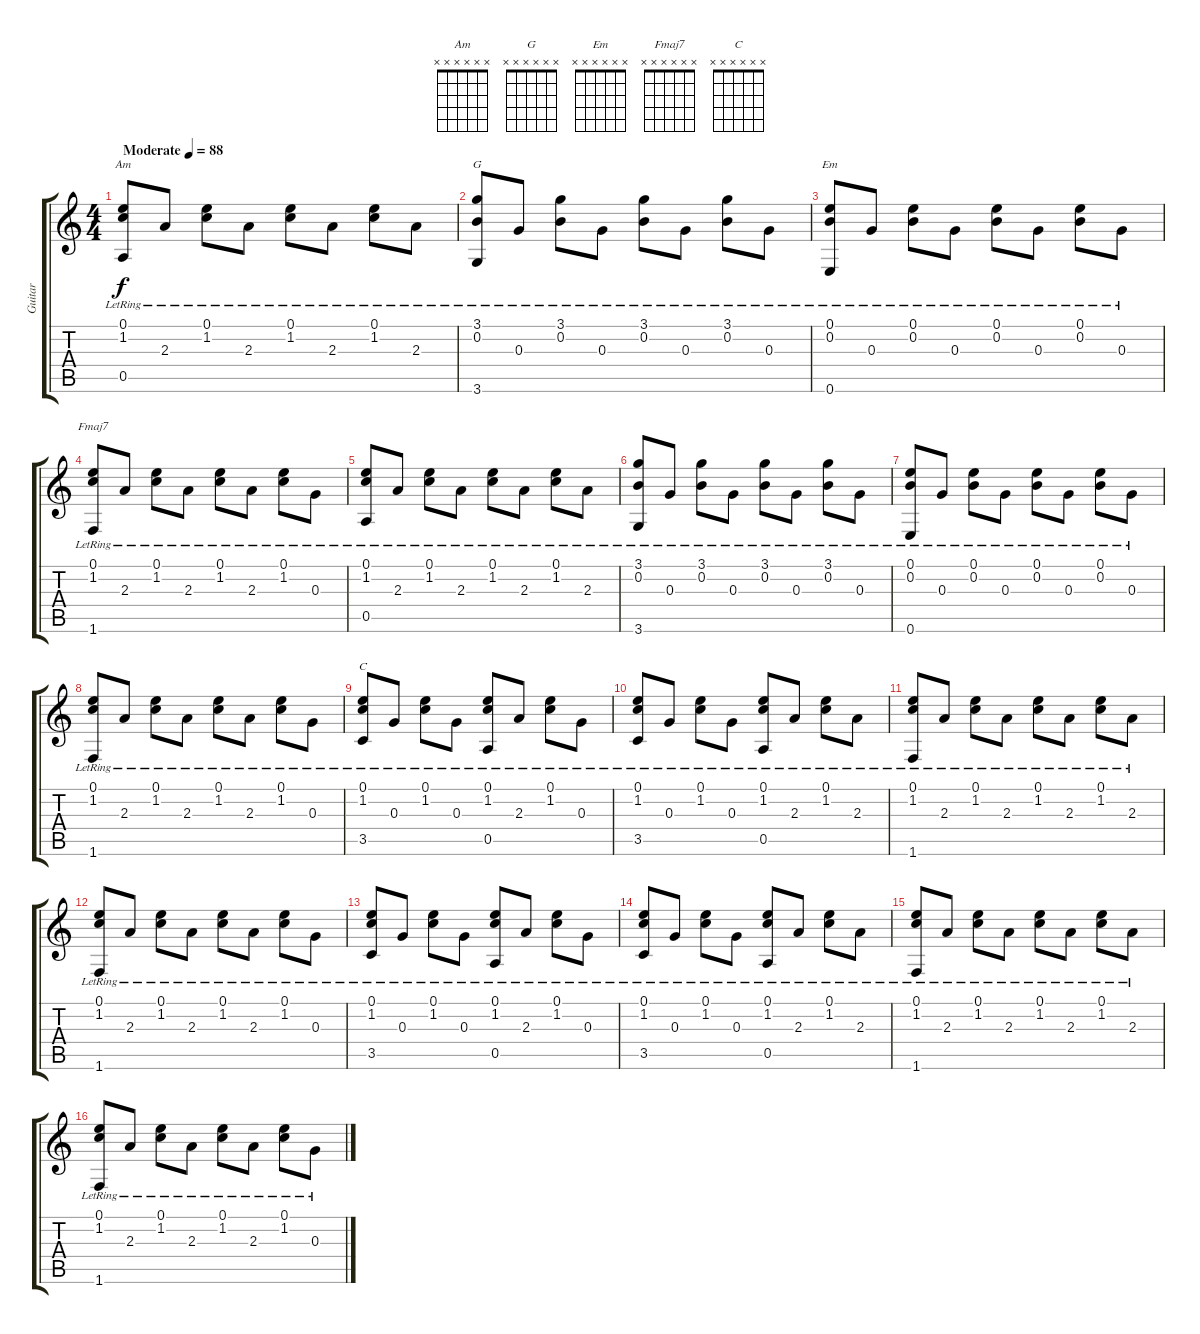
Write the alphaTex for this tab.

\track ("Guitar" "Guitar") {instrument acousticguitarnylon}
\staff {score tabs}
\tuning (E4 B3 G3 D3 A2 E2) {hide}
\chord ("Am" x x x x x x)
\chord ("G" x x x x x x)
\chord ("Em" x x x x x x)
\chord ("Fmaj7" x x x x x x)
\chord ("C" x x x x x x)
\ts (4 4)
\tempo (88 "Moderate")
\clef g2
\ks c
(0.1{lr} 1.2{lr} 0.5{lr}).8{ch "Am" dy f instrument acousticguitarnylon} 2.3{lr}.8 (0.1{lr} 1.2{lr}).8 2.3{lr}.8 (0.1{lr} 1.2{lr}).8 2.3{lr}.8 (0.1{lr} 1.2{lr}).8 2.3{lr}.8 |
(3.1{lr} 0.2{lr} 3.6{lr}).8{ch "G"} 0.3{lr}.8 (3.1{lr} 0.2{lr}).8 0.3{lr}.8 (3.1{lr} 0.2{lr}).8 0.3{lr}.8 (3.1{lr} 0.2{lr}).8 0.3{lr}.8 |
(0.1{lr} 0.2{lr} 0.6{lr}).8{ch "Em"} 0.3{lr}.8 (0.1{lr} 0.2{lr}).8 0.3{lr}.8 (0.1{lr} 0.2{lr}).8 0.3{lr}.8 (0.1{lr} 0.2{lr}).8 0.3{lr}.8 |
(0.1{lr} 1.2{lr} 1.6{lr}).8{ch "Fmaj7"} 2.3{lr}.8 (0.1{lr} 1.2{lr}).8 2.3{lr}.8 (0.1{lr} 1.2{lr}).8 2.3{lr}.8 (0.1{lr} 1.2{lr}).8 0.3{lr}.8 |
(0.1{lr} 1.2{lr} 0.5{lr}).8 2.3{lr}.8 (0.1{lr} 1.2{lr}).8 2.3{lr}.8 (0.1{lr} 1.2{lr}).8 2.3{lr}.8 (0.1{lr} 1.2{lr}).8 2.3{lr}.8 |
(3.1{lr} 0.2{lr} 3.6{lr}).8 0.3{lr}.8 (3.1{lr} 0.2{lr}).8 0.3{lr}.8 (3.1{lr} 0.2{lr}).8 0.3{lr}.8 (3.1{lr} 0.2{lr}).8 0.3{lr}.8 |
(0.1{lr} 0.2{lr} 0.6{lr}).8 0.3{lr}.8 (0.1{lr} 0.2{lr}).8 0.3{lr}.8 (0.1{lr} 0.2{lr}).8 0.3{lr}.8 (0.1{lr} 0.2{lr}).8 0.3{lr}.8 |
(0.1{lr} 1.2{lr} 1.6{lr}).8 2.3{lr}.8 (0.1{lr} 1.2{lr}).8 2.3{lr}.8 (0.1{lr} 1.2{lr}).8 2.3{lr}.8 (0.1{lr} 1.2{lr}).8 0.3{lr}.8 |
(0.1{lr} 1.2{lr} 3.5{lr}).8{ch "C"} 0.3{lr}.8 (0.1{lr} 1.2{lr}).8 0.3{lr}.8 (0.1{lr} 1.2{lr} 0.5{lr}).8 2.3{lr}.8 (0.1{lr} 1.2{lr}).8 0.3{lr}.8 |
(0.1{lr} 1.2{lr} 3.5{lr}).8 0.3{lr}.8 (0.1{lr} 1.2{lr}).8 0.3{lr}.8 (0.1{lr} 1.2{lr} 0.5{lr}).8 2.3{lr}.8 (0.1{lr} 1.2{lr}).8 2.3{lr}.8 |
(0.1{lr} 1.2{lr} 1.6{lr}).8 2.3{lr}.8 (0.1{lr} 1.2{lr}).8 2.3{lr}.8 (0.1{lr} 1.2{lr}).8 2.3{lr}.8 (0.1{lr} 1.2{lr}).8 2.3{lr}.8 |
(0.1{lr} 1.2{lr} 1.6{lr}).8 2.3{lr}.8 (0.1{lr} 1.2{lr}).8 2.3{lr}.8 (0.1{lr} 1.2{lr}).8 2.3{lr}.8 (0.1{lr} 1.2{lr}).8 0.3{lr}.8 |
(0.1{lr} 1.2{lr} 3.5{lr}).8 0.3{lr}.8 (0.1{lr} 1.2{lr}).8 0.3{lr}.8 (0.1{lr} 1.2{lr} 0.5{lr}).8 2.3{lr}.8 (0.1{lr} 1.2{lr}).8 0.3{lr}.8 |
(0.1{lr} 1.2{lr} 3.5{lr}).8 0.3{lr}.8 (0.1{lr} 1.2{lr}).8 0.3{lr}.8 (0.1{lr} 1.2{lr} 0.5{lr}).8 2.3{lr}.8 (0.1{lr} 1.2{lr}).8 2.3{lr}.8 |
(0.1{lr} 1.2{lr} 1.6{lr}).8 2.3{lr}.8 (0.1{lr} 1.2{lr}).8 2.3{lr}.8 (0.1{lr} 1.2{lr}).8 2.3{lr}.8 (0.1{lr} 1.2{lr}).8 2.3{lr}.8 |
(0.1{lr} 1.2{lr} 1.6{lr}).8 2.3{lr}.8 (0.1{lr} 1.2{lr}).8 2.3{lr}.8 (0.1{lr} 1.2{lr}).8 2.3{lr}.8 (0.1{lr} 1.2{lr}).8 0.3{lr}.8
